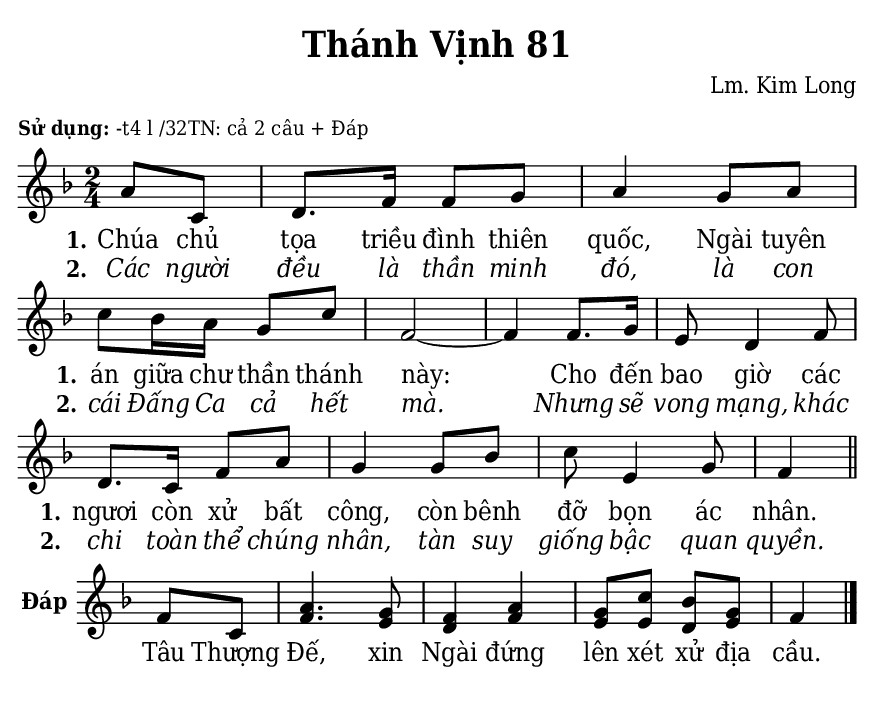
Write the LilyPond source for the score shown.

% Cài đặt chung
\version "2.22.1"
\include "english.ly"

\header {
  title = "Thánh Vịnh 81"
  composer = "Lm. Kim Long"
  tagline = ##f
}

% mã nguồn cho những chức năng chưa hỗ trợ trong phiên bản lilypond hiện tại
% cung cấp bởi cộng đồng lilypond khi gửi email đến lilypond-user@gnu.org
% Đổi kích thước nốt cho bè phụ
notBePhu =
#(define-music-function (font-size music) (number? ly:music?)
   (for-some-music
     (lambda (m)
       (if (music-is-of-type? m 'rhythmic-event)
           (begin
             (set! (ly:music-property m 'tweaks)
                   (cons `(font-size . ,font-size)
                         (ly:music-property m 'tweaks)))
             #t)
           #f))
     music)
   music)

% in số phiên khúc trên mỗi dòng
#(define (add-grob-definition grob-name grob-entry)
     (set! all-grob-descriptions
           (cons ((@@ (lily) completize-grob-entry)
                  (cons grob-name grob-entry))
                 all-grob-descriptions)))

#(add-grob-definition
    'StanzaNumberSpanner
    `((direction . ,LEFT)
      (font-series . bold)
      (padding . 1.0)
      (side-axis . ,X)
      (stencil . ,ly:text-interface::print)
      (X-offset . ,ly:side-position-interface::x-aligned-side)
      (Y-extent . ,grob::always-Y-extent-from-stencil)
      (meta . ((class . Spanner)
               (interfaces . (font-interface
                              side-position-interface
                              stanza-number-interface
                              text-interface))))))

\layout {
    \context {
      \Global
      \grobdescriptions #all-grob-descriptions
    }
    \context {
      \Score
      \remove Stanza_number_align_engraver
      \consists
        #(lambda (context)
           (let ((texts '())
                 (syllables '()))
             (make-engraver
              (acknowledgers
               ((stanza-number-interface engraver grob source-engraver)
                  (set! texts (cons grob texts)))
               ((lyric-syllable-interface engraver grob source-engraver)
                  (set! syllables (cons grob syllables))))
              ((stop-translation-timestep engraver)
                 (for-each
                  (lambda (text)
                    (for-each
                     (lambda (syllable)
                       (ly:pointer-group-interface::add-grob
                        text
                        'side-support-elements
                        syllable))
                     syllables))
                  texts)
                 (set! syllables '())))))
    }
    \context {
      \Lyrics
      \remove Stanza_number_engraver
      \consists
        #(lambda (context)
           (let ((text #f)
                 (last-stanza #f))
             (make-engraver
              ((process-music engraver)
                 (let ((stanza (ly:context-property context 'stanza #f)))
                   (if (and stanza (not (equal? stanza last-stanza)))
                       (let ((column (ly:context-property context
'currentCommandColumn)))
                         (set! last-stanza stanza)
                         (if text
                             (ly:spanner-set-bound! text RIGHT column))
                         (set! text (ly:engraver-make-grob engraver
'StanzaNumberSpanner '()))
                         (ly:grob-set-property! text 'text stanza)
                         (ly:spanner-set-bound! text LEFT column)))))
              ((finalize engraver)
                 (if text
                     (let ((column (ly:context-property context
'currentCommandColumn)))
                       (ly:spanner-set-bound! text RIGHT column)))))))
      \override StanzaNumberSpanner.horizon-padding = 10000
    }
}

stanzaReminderOff =
  \temporary \override StanzaNumberSpanner.after-line-breaking =
     #(lambda (grob)
        ;; Can be replaced with (not (first-broken-spanner? grob)) in 2.23.
        (if (let ((siblings (ly:spanner-broken-into (ly:grob-original grob))))
              (and (pair? siblings)
                   (not (eq? grob (car siblings)))))
            (ly:grob-suicide! grob)))

stanzaReminderOn = \undo \stanzaReminderOff
% kết thúc mã nguồn

% Nhạc
nhacPhanMot = \relative c'' {
  \key f \major
  \time 2/4
  \partial 4 a8 c, |
  d8. f16 f8 g |
  a4 g8 a |
  c bf16 a g8 c |
  f,2 ~ |
  f4 f8. g16 |
  e8 d4 f8 |
  d8. c16 f8 a |
  g4 g8 bf |
  c e,4 g8 |
  f4 \bar "||"
}

nhacPhanHai = \relative c' {
  \key f \major
  \time 2/4
  \partial 4 f8 c |
  <<
    {
      a'4. g8 |
      f4 a |
      g8 c bf g
    }
    {
      f4. e8 |
      d4 f |
      e8 e d e
    }
  >>
  f4 \bar "|."
}

% Lời
loiPhanMot = \lyricmode {
  <<
    {
      \set stanza = "1."
      Chúa chủ tọa triều đình thiên quốc,
      Ngài tuyên án giữa chư thần thánh này:
      Cho đến bao giờ các ngươi còn xử bất công,
      còn bênh đỡ bọn ác nhân.
    }
    \new Lyrics {
	    \set associatedVoice = "beSop"
	    \set stanza = "2."
      \override Lyrics.LyricText.font-shape = #'italic
      Các người đều là thần minh đó,
      là con cái Đấng Ca cả hết mà.
      Nhưng sẽ vong mạng, khác chi toàn thể chúng nhân,
      tàn suy giống bậc quan quyền.
    }
  >>
}

loiPhanHai = \lyricmode {
  Tâu Thượng Đế, xin Ngài đứng lên xét xử địa cầu.
}

% Dàn trang
\paper {
  #(set-paper-size "a5")
  top-margin = 3\mm
  bottom-margin = 3\mm
  left-margin = 3\mm
  right-margin = 3\mm
  indent = #0
  #(define fonts
	 (make-pango-font-tree "Deja Vu Serif Condensed"
	 		       "Deja Vu Serif Condensed"
			       "Deja Vu Serif Condensed"
			       (/ 20 20)))
  print-page-number = ##f
}

\markup {
  \vspace #1
  %\fill-line {
    \column {
      \left-align {
        \line { \bold \small "Sử dụng:" }
      }
    }
    \column {
      \left-align {
        \line { \small "-t4 l /32TN: cả 2 câu + Đáp" }
      }
    }
  %}
}

\score {
  <<
    \new Staff <<
        \clef treble
        \new Voice = beSop {
          \nhacPhanMot
        }
      \new Lyrics \lyricsto beSop \loiPhanMot
    >>
  >>
  \layout {
    \override Lyrics.LyricSpace.minimum-distance = #0.5
    \override Score.BarNumber.break-visibility = ##(#f #f #f)
    \override Score.SpacingSpanner.uniform-stretching = ##t
    ragged-last = ##f
  }
}

\score {
  <<
    \new Staff \with {
      %\consists "Merge_rests_engraver"
      \remove "Time_signature_engraver"
      instrumentName = \markup { \bold "Đáp" }} <<
        \clef treble
        \new Voice = beSop {
          \nhacPhanHai
        }
      \new Lyrics \lyricsto beSop \loiPhanHai
    >>
  >>
  \layout {
    indent = 10
    \override Lyrics.LyricSpace.minimum-distance = #0.6
    \override Score.BarNumber.break-visibility = ##(#f #f #f)
    \override Score.SpacingSpanner.uniform-stretching = ##t
    ragged-last = ##f
  }
}